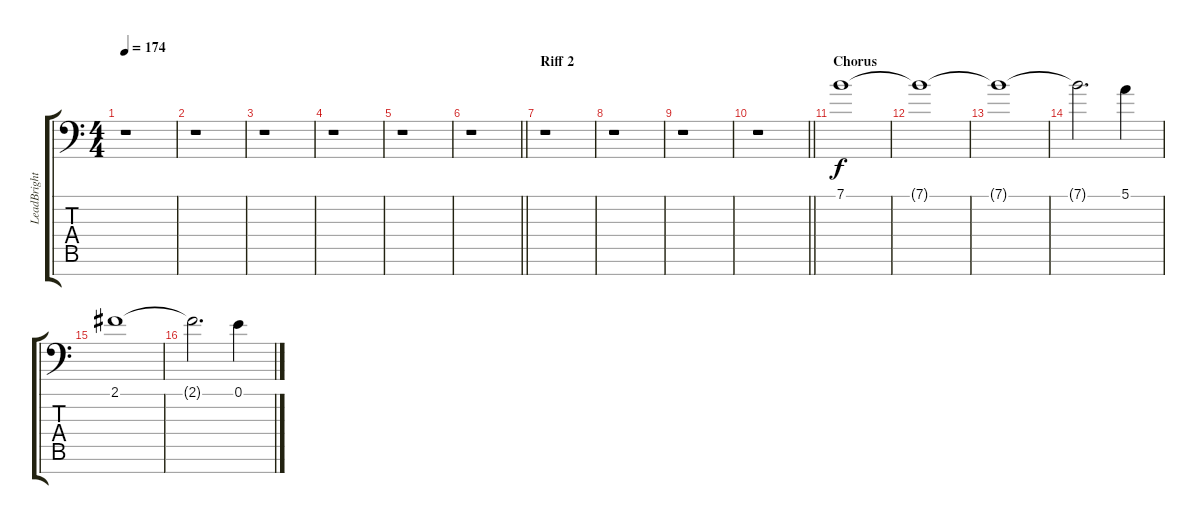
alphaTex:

\track ("LeadBright" "LeadBright") {instrument lead2sawtooth}
\staff {score tabs}
\tuning (E4 B3 G3 D3 A2 E2 C-1) {hide}
\ts (4 4)
\tempo 174
\clef f4
\ks c
r.1{dy f} |
r.1 |
r.1 |
r.1 |
r.1 |
\barLineRight lightlight
r.1 |
\section ("" "Riff 2")
r.1 |
r.1 |
r.1 |
\barLineRight lightlight
r.1 |
\section ("" "Chorus")
7.1.1 |
7.1{t}.1 |
7.1{t}.1 |
7.1{t}.2{d} 5.1.4 |
2.1.1 |
2.1{t}.2{d} 0.1.4
